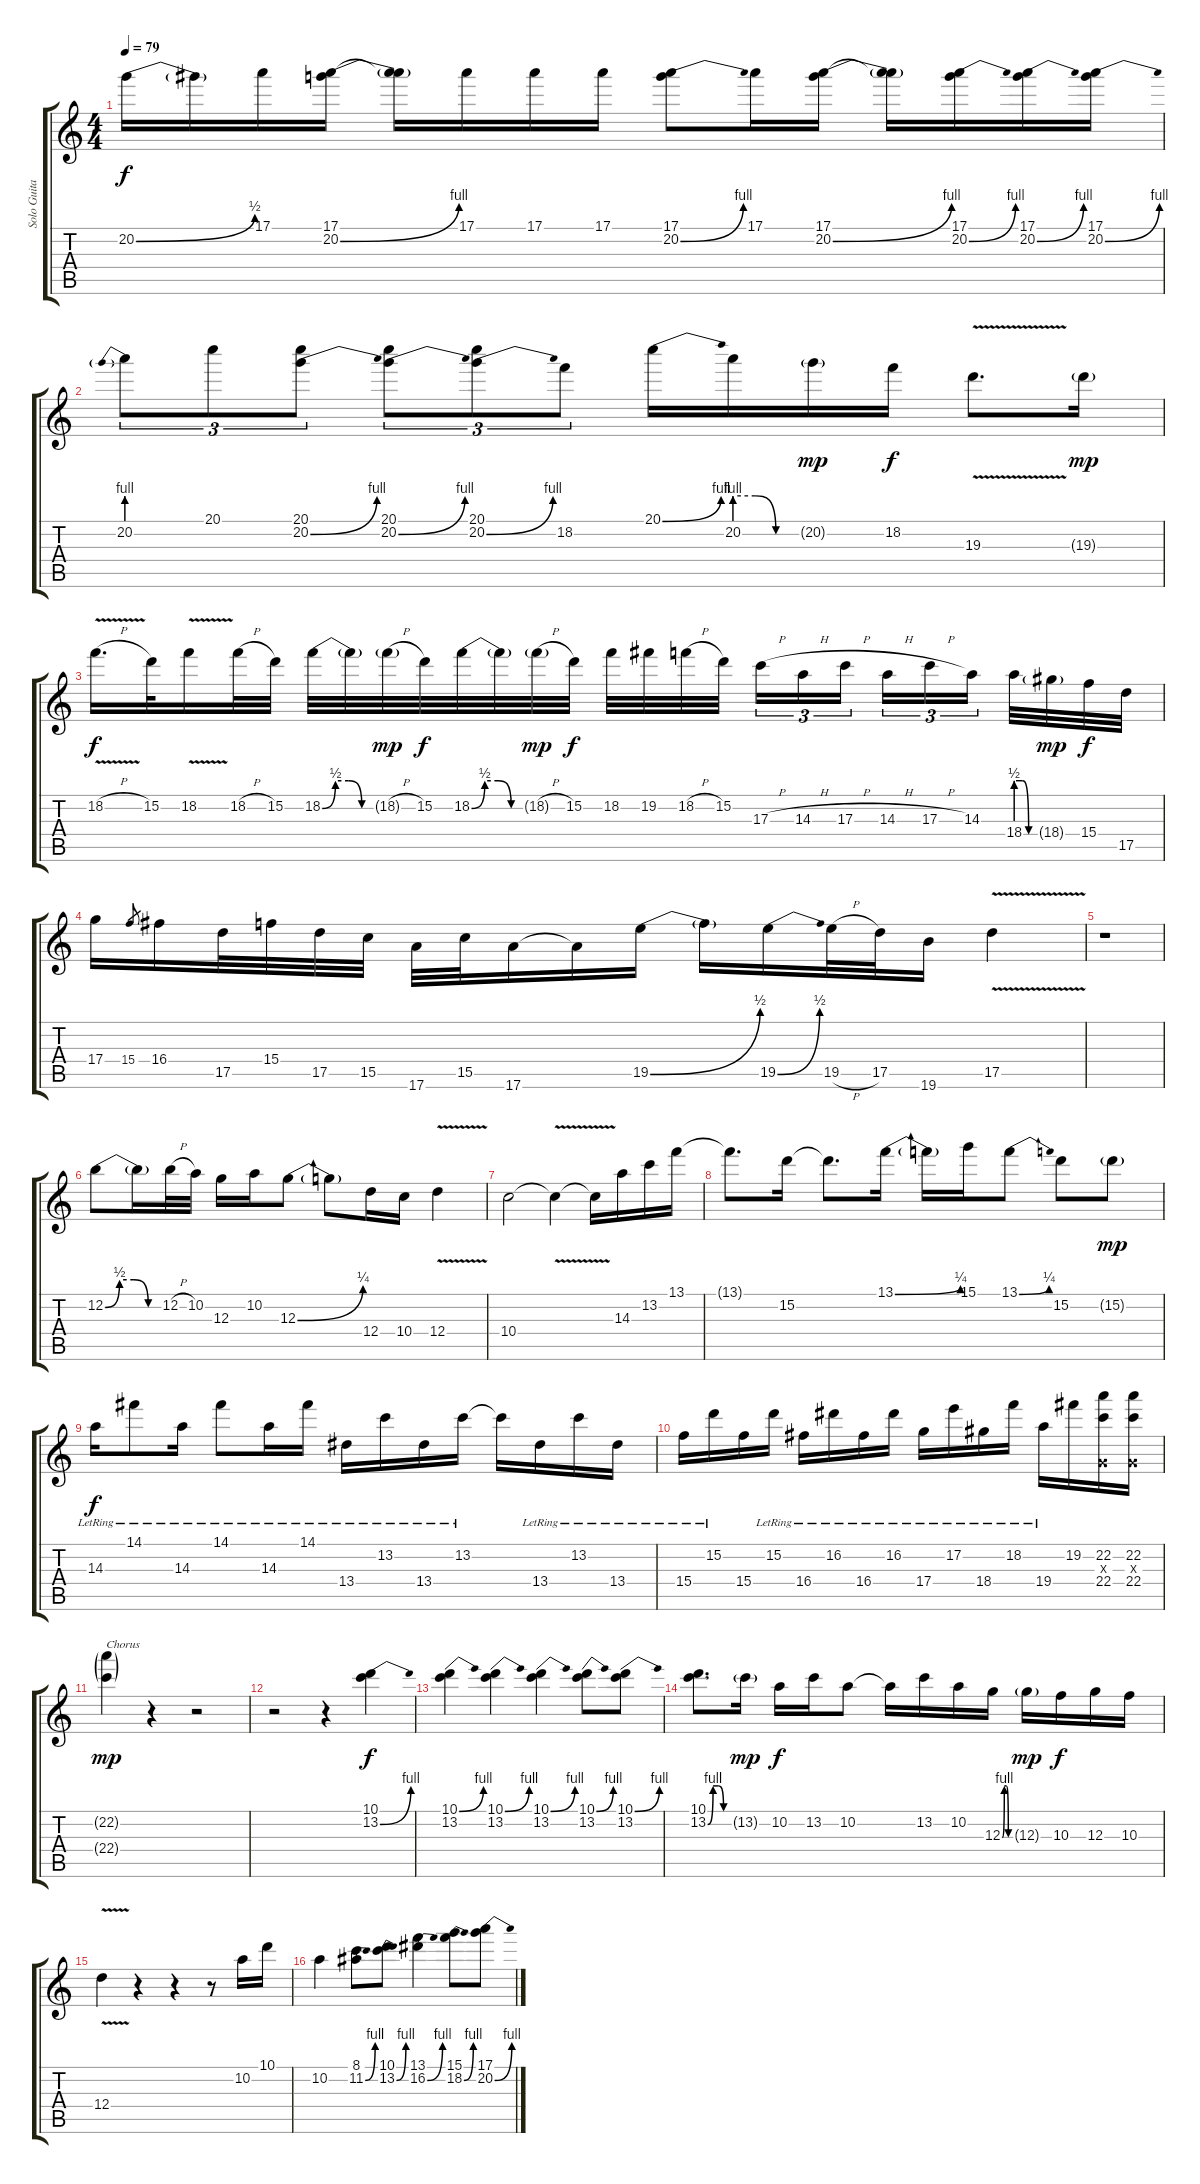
\track ("Solo Guitar" "Solo Guita") {instrument distortionguitar}
\staff {score tabs}
\tuning (E4 B3 G3 D3 A2 E2) {hide}
\ts (4 4)
\tempo 79
\clef g2
\ks c
20.2{be (bend 0 0 60 2)}.16{dy f} 20.2{t}.16 17.1.16 (17.1 20.2{be (bend 0 0 60 4)}).16 (17.1{t} 20.2{t}).16 17.1.16 17.1.16 17.1.16 (17.1 20.2{be (bend 0 0 60 4)}).8 17.1.16 (17.1 20.2{be (bend 0 0 60 4)}).16 (17.1{t} 20.2{t}).16 (17.1 20.2{be (bend 0 0 60 4)}).16 (17.1 20.2{be (bend 0 0 60 4)}).16 (17.1 20.2{be (bend 0 0 60 4)}).16 |
20.2{be (prebend 0 4 60 4)}.8{tu (3 2)} 20.1.8{tu (3 2)} (20.1 20.2{be (bend 0 0 60 4)}).8{tu (3 2)} (20.1 20.2{be (bend 0 0 60 4)}).8{tu (3 2)} (20.1 20.2{be (bend 0 0 60 4)}).8{tu (3 2)} 18.2.8{tu (3 2)} 20.1{be (bend 0 0 60 4)}.16 20.2{be (custom 0 4 20 4 40 0 60 0)}.16 20.2{g}.16{dy mp} 18.2.16{dy f} 19.3{v}.8{d} 19.3{g}.16{dy mp} |
18.2{v h}.16{d dy f} 15.2.32 18.2{v}.16 18.2{h}.32 15.2.32 18.2{be (custom 0 0 15 2 30 2 45 0 60 0)}.32 18.2{t}.32 18.2{h g}.32{dy mp} 15.2.32{dy f} 18.2{be (custom 0 0 15 2 30 2 45 0 60 0)}.32 18.2{t}.32 18.2{h g}.32{dy mp} 15.2.32{dy f} 18.2.32 19.2.32 18.2{h}.32 15.2.32 17.3{h}.16{tu (3 2)} 14.3{h}.16{tu (3 2)} 17.3{h}.16{tu (3 2)} 14.3{h}.16{tu (3 2)} 17.3{h}.16{tu (3 2)} 14.3.16{tu (3 2)} 18.4{be (custom 0 2 20 2 40 0 60 0)}.32 18.4{g}.32{dy mp} 15.4.32{dy f} 17.5.32 |
17.4.16 15.4.8{gr} 16.4.16 17.5.32 15.4.32 17.5.32 15.5.32 17.6.32 15.5.32 17.6.16 17.6{t}.16 19.5{be (bend 0 0 60 2)}.16 19.5{t}.16 19.5{be (bend 0 0 60 2)}.16 19.5{h}.32 17.5.32 19.6.16 17.5{v}.4 |
r.1 |
12.2{be (custom 0 0 15 2 30 2 45 0 60 0)}.8 12.2{t}.16 12.2{h}.32 10.2.32 12.3.16 10.2.16 12.3{be (bend 0 0 60 1)}.8 12.3{t}.8 12.4.16 10.4.16 12.4{v}.4 |
10.4.2 10.4{v t}.4 10.4{t}.16 14.3.16 13.2.16 13.1.16 |
13.1{t}.8{d} 15.2.16 15.2{t}.8{d} 13.1{be (bend 0 0 60 1)}.16 13.1{t}.16 15.1.16 13.1{be (bend 0 0 60 1)}.8 15.2.8 15.2{g}.8{dy mp} |
14.3{lr}.16{dy f} 14.1{lr}.8 14.3{lr}.16 14.1{lr}.8 14.3{lr}.16 14.1{lr}.16 13.4{lr}.16 13.2{lr}.16 13.4{lr}.16 13.2{lr}.16 13.2{t}.16 13.4{lr}.16 13.2{lr}.16 13.4{lr}.16 |
15.4{lr}.16 15.2{lr}.16 15.4.16 15.2{lr}.16 16.4{lr}.16 16.2{lr}.16 16.4{lr}.16 16.2{lr}.16 17.4{lr}.16 17.2{lr}.16 18.4{lr}.16 18.2{lr}.16 19.4{lr}.16 19.2.16 (22.2 0.3{x} 22.4).16 (22.2 0.3{x} 22.4).16 |
(22.2{g} 22.4{g}).4{txt "Chorus" dy mp} r.4 r.2 |
r.2 r.4 (10.1 13.2{be (bend 0 0 60 4)}).4{dy f} |
(10.1{be (bend 0 0 60 4)} 13.2).4 (10.1{be (bend 0 0 60 4)} 13.2).4 (10.1{be (bend 0 0 60 4)} 13.2).4 (10.1{be (bend 0 0 60 4)} 13.2).8 (10.1{be (bend 0 0 60 4)} 13.2).8 |
(10.1 13.2{be (custom 0 0 15 4 30 4 45 0 60 0)}).8{d} 13.2{g}.16{dy mp} 10.2.16{dy f} 13.2.16 10.2.8 10.2{t}.16 13.2.16 10.2.16 12.3{be (custom 0 0 15 4 30 4 45 0 60 0)}.16 12.3{g}.16{dy mp} 10.3.16{dy f} 12.3.16 10.3.16 |
12.4{v}.4 r.4 r.4 r.8 10.2.16 10.1.16 |
10.2.4 (8.1 11.2{be (bend 0 0 60 4)}).8 (10.1 13.2{be (bend 0 0 60 4)}).8 (13.1 16.2{be (bend 0 0 60 4)}).4 (15.1 18.2{be (bend 0 0 60 4)}).8 (17.1 20.2{be (bend 0 0 60 4)}).8
